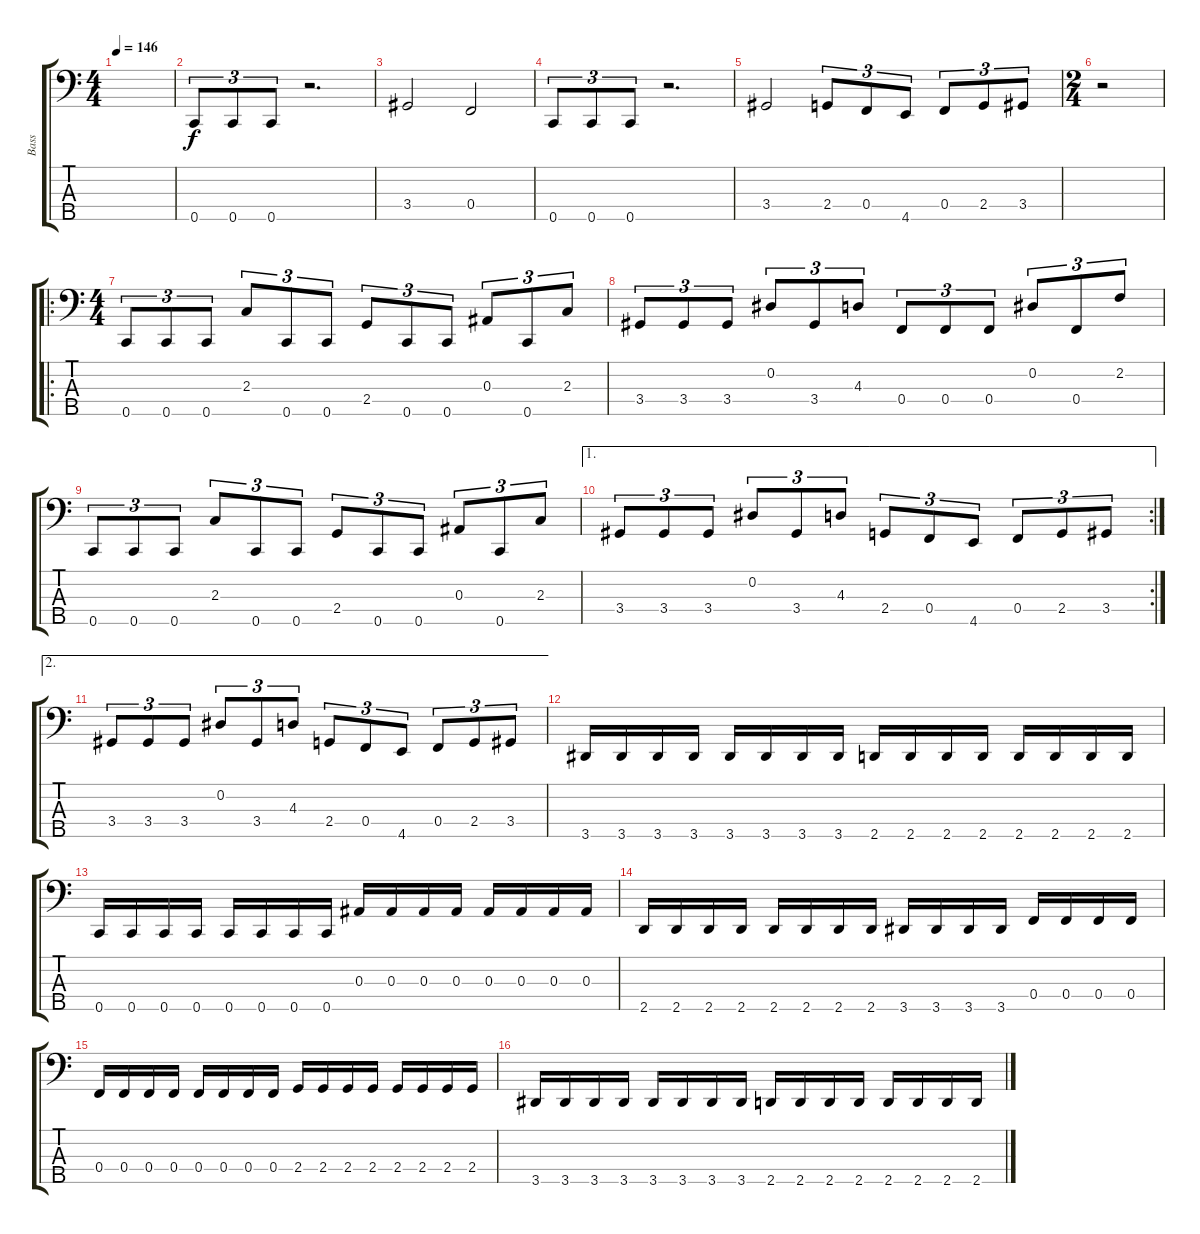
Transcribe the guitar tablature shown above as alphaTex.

\track ("Bass" "Bass") {instrument electricbasspick}
\staff {score tabs}
\tuning (Ab2 Eb2 Bb1 F1 C1) {hide}
\ts (4 4)
\tempo 146
\clef f4
\ks c
|
0.5.8{tu (3 2)} 0.5.8{tu (3 2)} 0.5.8{tu (3 2)} r.2{d} |
3.4.2 0.4.2 |
0.5.8{tu (3 2)} 0.5.8{tu (3 2)} 0.5.8{tu (3 2)} r.2{d} |
3.4.2 2.4.8{tu (3 2)} 0.4.8{tu (3 2)} 4.5.8{tu (3 2)} 0.4.8{tu (3 2)} 2.4.8{tu (3 2)} 3.4.8{tu (3 2)} |
\ts (2 4)
r.2 |
\ro
\ts (4 4)
0.5.8{tu (3 2)} 0.5.8{tu (3 2)} 0.5.8{tu (3 2)} 2.3.8{tu (3 2)} 0.5.8{tu (3 2)} 0.5.8{tu (3 2)} 2.4.8{tu (3 2)} 0.5.8{tu (3 2)} 0.5.8{tu (3 2)} 0.3.8{tu (3 2)} 0.5.8{tu (3 2)} 2.3.8{tu (3 2)} |
3.4.8{tu (3 2)} 3.4.8{tu (3 2)} 3.4.8{tu (3 2)} 0.2.8{tu (3 2)} 3.4.8{tu (3 2)} 4.3.8{tu (3 2)} 0.4.8{tu (3 2)} 0.4.8{tu (3 2)} 0.4.8{tu (3 2)} 0.2.8{tu (3 2)} 0.4.8{tu (3 2)} 2.2.8{tu (3 2)} |
0.5.8{tu (3 2)} 0.5.8{tu (3 2)} 0.5.8{tu (3 2)} 2.3.8{tu (3 2)} 0.5.8{tu (3 2)} 0.5.8{tu (3 2)} 2.4.8{tu (3 2)} 0.5.8{tu (3 2)} 0.5.8{tu (3 2)} 0.3.8{tu (3 2)} 0.5.8{tu (3 2)} 2.3.8{tu (3 2)} |
\ae 1
\rc 2
3.4.8{tu (3 2)} 3.4.8{tu (3 2)} 3.4.8{tu (3 2)} 0.2.8{tu (3 2)} 3.4.8{tu (3 2)} 4.3.8{tu (3 2)} 2.4.8{tu (3 2)} 0.4.8{tu (3 2)} 4.5.8{tu (3 2)} 0.4.8{tu (3 2)} 2.4.8{tu (3 2)} 3.4.8{tu (3 2)} |
\ae 2
3.4.8{tu (3 2)} 3.4.8{tu (3 2)} 3.4.8{tu (3 2)} 0.2.8{tu (3 2)} 3.4.8{tu (3 2)} 4.3.8{tu (3 2)} 2.4.8{tu (3 2)} 0.4.8{tu (3 2)} 4.5.8{tu (3 2)} 0.4.8{tu (3 2)} 2.4.8{tu (3 2)} 3.4.8{tu (3 2)} |
3.5.16 3.5.16 3.5.16 3.5.16 3.5.16 3.5.16 3.5.16 3.5.16 2.5.16 2.5.16 2.5.16 2.5.16 2.5.16 2.5.16 2.5.16 2.5.16 |
0.5.16 0.5.16 0.5.16 0.5.16 0.5.16 0.5.16 0.5.16 0.5.16 0.3.16 0.3.16 0.3.16 0.3.16 0.3.16 0.3.16 0.3.16 0.3.16 |
2.5.16 2.5.16 2.5.16 2.5.16 2.5.16 2.5.16 2.5.16 2.5.16 3.5.16 3.5.16 3.5.16 3.5.16 0.4.16 0.4.16 0.4.16 0.4.16 |
0.4.16 0.4.16 0.4.16 0.4.16 0.4.16 0.4.16 0.4.16 0.4.16 2.4.16 2.4.16 2.4.16 2.4.16 2.4.16 2.4.16 2.4.16 2.4.16 |
3.5.16 3.5.16 3.5.16 3.5.16 3.5.16 3.5.16 3.5.16 3.5.16 2.5.16 2.5.16 2.5.16 2.5.16 2.5.16 2.5.16 2.5.16 2.5.16
